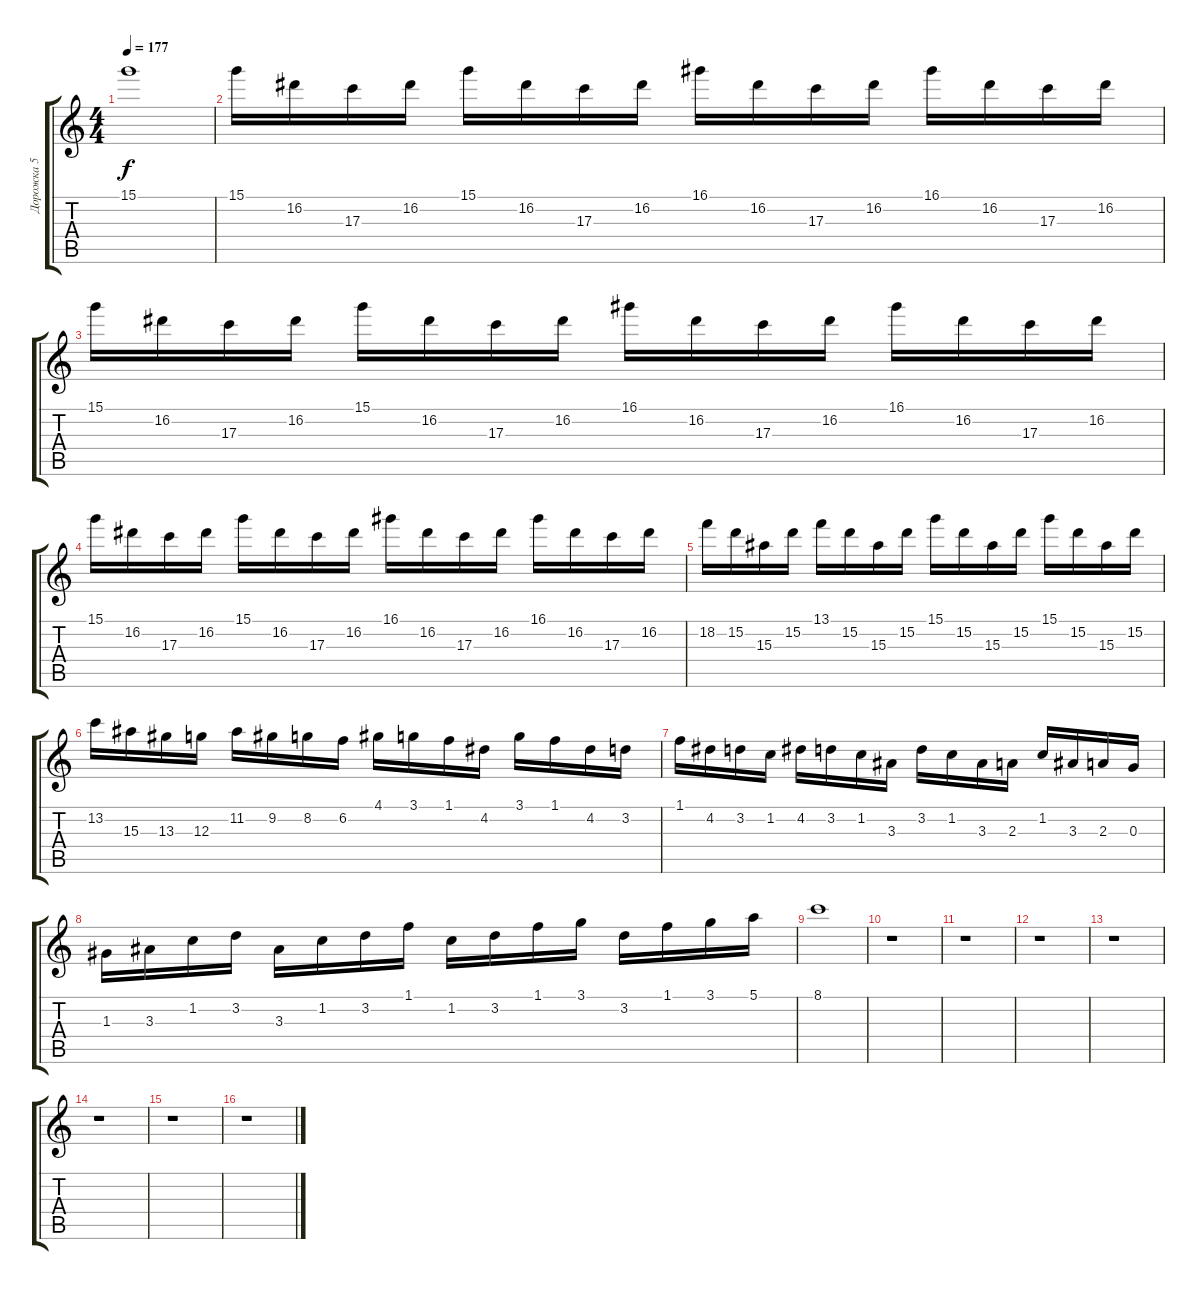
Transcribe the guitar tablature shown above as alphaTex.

\track ("Дорожка 5" "Дорожка 5") {instrument overdrivenguitar}
\staff {score tabs}
\tuning (E4 B3 G3 D3 A2 E2) {hide}
\ts (4 4)
\tempo 177
\clef g2
\ks c
15.1.1{dy f} |
15.1.16 16.2.16 17.3.16 16.2.16 15.1.16 16.2.16 17.3.16 16.2.16 16.1.16 16.2.16 17.3.16 16.2.16 16.1.16 16.2.16 17.3.16 16.2.16 |
15.1.16 16.2.16 17.3.16 16.2.16 15.1.16 16.2.16 17.3.16 16.2.16 16.1.16 16.2.16 17.3.16 16.2.16 16.1.16 16.2.16 17.3.16 16.2.16 |
15.1.16 16.2.16 17.3.16 16.2.16 15.1.16 16.2.16 17.3.16 16.2.16 16.1.16 16.2.16 17.3.16 16.2.16 16.1.16 16.2.16 17.3.16 16.2.16 |
18.2.16 15.2.16 15.3.16 15.2.16 13.1.16 15.2.16 15.3.16 15.2.16 15.1.16 15.2.16 15.3.16 15.2.16 15.1.16 15.2.16 15.3.16 15.2.16 |
13.2.16 15.3.16 13.3.16 12.3.16 11.2.16 9.2.16 8.2.16 6.2.16 4.1.16 3.1.16 1.1.16 4.2.16 3.1.16 1.1.16 4.2.16 3.2.16 |
1.1.16 4.2.16 3.2.16 1.2.16 4.2.16 3.2.16 1.2.16 3.3.16 3.2.16 1.2.16 3.3.16 2.3.16 1.2.16 3.3.16 2.3.16 0.3.16 |
1.3.16 3.3.16 1.2.16 3.2.16 3.3.16 1.2.16 3.2.16 1.1.16 1.2.16 3.2.16 1.1.16 3.1.16 3.2.16 1.1.16 3.1.16 5.1.16 |
8.1.1 |
r.1 |
r.1 |
r.1 |
r.1 |
r.1 |
r.1 |
r.1
